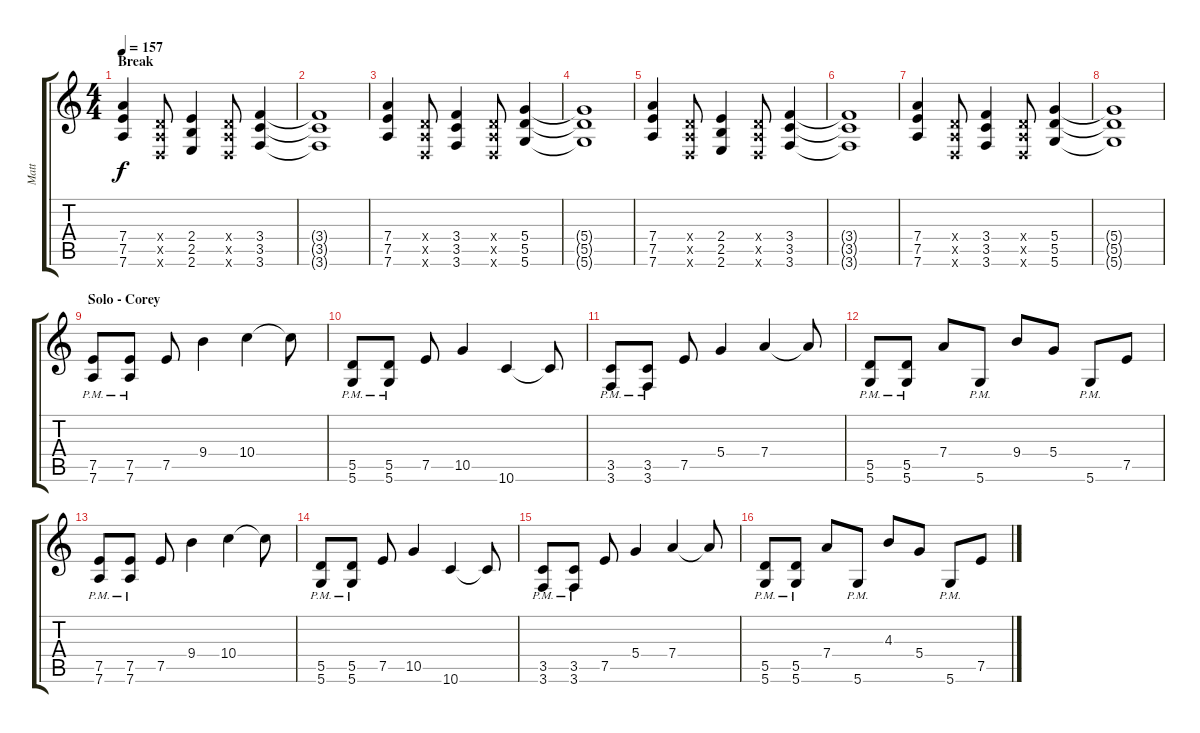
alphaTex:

\track ("Matt" "Matt") {instrument overdrivenguitar}
\staff {score tabs}
\tuning (E4 B3 G3 D3 A2 D2) {hide}
\ts (4 4)
\section ("" "Break")
\tempo 157
\clef g2
\ks c
(7.4 7.5 7.6).4{dy f} (0.4{x} 0.5{x} 0.6{x}).8 (2.4 2.5 2.6).4 (0.4{x} 0.5{x} 0.6{x}).8 (3.4 3.5 3.6).4 |
(3.4{t} 3.5{t} 3.6{t}).1 |
(7.4 7.5 7.6).4 (0.4{x} 0.5{x} 0.6{x}).8 (3.4 3.5 3.6).4 (0.4{x} 0.5{x} 0.6{x}).8 (5.4 5.5 5.6).4 |
(5.4{t} 5.5{t} 5.6{t}).1 |
(7.4 7.5 7.6).4 (0.4{x} 0.5{x} 0.6{x}).8 (2.4 2.5 2.6).4 (0.4{x} 0.5{x} 0.6{x}).8 (3.4 3.5 3.6).4 |
(3.4{t} 3.5{t} 3.6{t}).1 |
(7.4 7.5 7.6).4 (0.4{x} 0.5{x} 0.6{x}).8 (3.4 3.5 3.6).4 (0.4{x} 0.5{x} 0.6{x}).8 (5.4 5.5 5.6).4 |
(5.4{t} 5.5{t} 5.6{t}).1 |
\section ("" "Solo - Corey")
(7.5{pm} 7.6{pm}).8 (7.5{pm} 7.6{pm}).8 7.5.8 9.4.4 10.4.4 10.4{t}.8 |
(5.5{pm} 5.6{pm}).8 (5.5{pm} 5.6{pm}).8 7.5.8 10.5.4 10.6.4 10.6{t}.8 |
(3.5{pm} 3.6{pm}).8 (3.5{pm} 3.6{pm}).8 7.5.8 5.4.4 7.4.4 7.4{t}.8 |
(5.5{pm} 5.6{pm}).8 (5.5{pm} 5.6{pm}).8 7.4.8 5.6{pm}.8 9.4.8 5.4.8 5.6{pm}.8 7.5.8 |
(7.5{pm} 7.6{pm}).8 (7.5{pm} 7.6{pm}).8 7.5.8 9.4.4 10.4.4 10.4{t}.8 |
(5.5{pm} 5.6{pm}).8 (5.5{pm} 5.6{pm}).8 7.5.8 10.5.4 10.6.4 10.6{t}.8 |
(3.5{pm} 3.6{pm}).8 (3.5{pm} 3.6{pm}).8 7.5.8 5.4.4 7.4.4 7.4{t}.8 |
(5.5{pm} 5.6{pm}).8 (5.5{pm} 5.6{pm}).8 7.4.8 5.6{pm}.8 4.3.8 5.4.8 5.6{pm}.8 7.5.8
